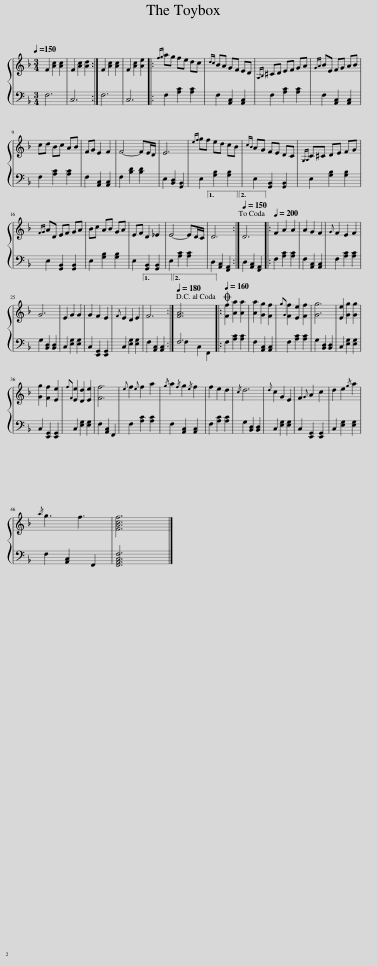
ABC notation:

X:1
%%score { 1 | ( 2 3 ) }
L:1/8
Q:1/4=150
M:3/4
I:linebreak $
K:F
V:1 treble
V:2 bass
V:3 bass
V:1
 F2 [Ac]2 [Ac]2 | F2 [Ac]2 [Ad]2 :| F2 [Ac]2 [Ac]2 | F2 [Ac]2 [Ae]2 |:{fg} ag fe dc | %5
{dc} BA GF ED |{A,B,} ^CD EF GA |{GA} BE FG AB |$ cd Bc AB | FG E2 F2 | %10
 F4- FE/D/ | E6 |{ef} gf ed cB |{cB} AG FE DC |{G,A,} C^C DE FG |$ %15
{FG} AD EF GA | Bc AB GA | EF D2 _E2 | E4- ED/C/ |1 D6 :|2 %20
[Q:1/4=150] D6!dacoda! |:[Q:1/4=200] F2 A2 A2 | A2 G2 F2 |{G} F2 E2 F2 |$ G6 | %25
 E2 G2 G2 | G2 F2 E2 |{F} E2 D2 E2 |1 F6 :|2[Q:1/4=180] [FA]6!D.C.! |: %30
O[Q:1/4=160] [Ff]2 [Aa]2 [Aa]2 | [Aa]2 [Gg]2 [Ff]2 |{gG} [Ff]2 [Ee]2 [Ff]2 | [Gg]6 | [Ee]2 [Gg]2 [Gg]2 |$ %35
 [Gg]2 [Ff]2 [Ee]2 |{fF} [Ee]2 [Dd]2 [Ee]2 | [Ff]6 |{e} f2{e} f2 a2 |{/g} a2{/f} g2{/e} f2 | %40
 f2 e2 d2 |{/c} d6 |{d} c2 G2 E2 | F2{G} A2 c2 | d2 e2{/g} a2 |$ %45
{/a} g3 f3 | [FAcf]6 |] %47
V:2
 F,6 | C,6 :| F,6 | C,6 |: F,2 [A,C]2 [A,C]2 | %5
 F,2 [A,,C,]2 [A,,C,]2 | F,2 [A,C]2 [A,C]2 | F,2 [A,,C,]2 [A,,C,]2 |$ F,2 [A,C]2 [A,C]2 | F,2 [A,,C,]2 [A,,C,]2 | %10
 F,2 [B,D]2 [B,D]2 | E,2 [B,,D,]2 [G,,B,,]2 | E,2 [G,B,]2 [G,B,]2 | E,2 [G,,B,,]2 [G,,B,,]2 | E,2 [G,B,]2 [G,B,]2 |$ %15
 E,2 [G,,B,,]2 [G,,B,,]2 | E,2 [G,B,]2 [G,B,]2 | E,2 [G,,B,,]2 [G,,B,,]2 | E,2 [A,C]2 [A,C]2 |1 D,2 [A,,C,]2 [F,,A,,]2 :|2 %20
 D,2 [A,,C,]2 [F,,A,,]2 |: F,2 [A,C]2 [A,C]2 | F,2 [A,,C,]2 [A,,C,]2 | F,2 [A,C]2 [A,C]2 |$ G,2 [B,,D,]2 [B,,D,]2 | %25
 C,2 [E,G,]2 [E,G,]2 | C,2 [E,,G,,]2 [E,,G,,]2 | C,2 [E,G,]2 [E,G,]2 |1 F,2 [A,,C,]2 [A,,C,]2 :|2 F,6 |: %30
 F,2 [A,C]2 [A,C]2 | F,2 [A,,C,]2 [A,,C,]2 | F,2 [A,C]2 [A,C]2 | G,2 [B,,D,]2 [B,,D,]2 | C,2 [E,G,]2 [E,G,]2 |$ %35
 C,2 [E,,G,,]2 [E,,G,,]2 | C,2 [E,G,]2 [E,G,]2 | F,2 [A,,C,]2 F,,2 | F,2 [A,C]2 [A,C]2 | F,2 [A,,C,]2 [A,,C,]2 | %40
 F,2 [A,C]2 [A,C]2 | G,2 [B,,D,]2 [B,,D,]2 | C,2 [E,G,]2 [E,G,]2 | C,2 [E,,G,,]2 [E,,G,,]2 | C,2 [E,G,]2 [E,G,]2 |$ %45
 F,2 [A,,C,]2 F,,2 | [F,,A,,C,F,]6 |] %47
V:3
 x6 | x6 :| x6 | x6 |: x6 | %5
 x6 | x6 | x6 |$ x6 | x6 | %10
 x6 | x6 | x6 | x6 | x6 |$ %15
 x6 | x6 | x6 | x6 |1 x6 :|2 %20
 x6 |: x6 | x6 | x6 |$ x6 | %25
 x6 | x6 | x6 |1 x6 :|2 F,2 C,2 F,,2 |: %30
 x6 | x6 | x6 | x6 | x6 |$ %35
 x6 | x6 | x6 | x6 | x6 | %40
 x6 | x6 | x6 | x6 | x6 |$ %45
 x6 | x6 |] %47
